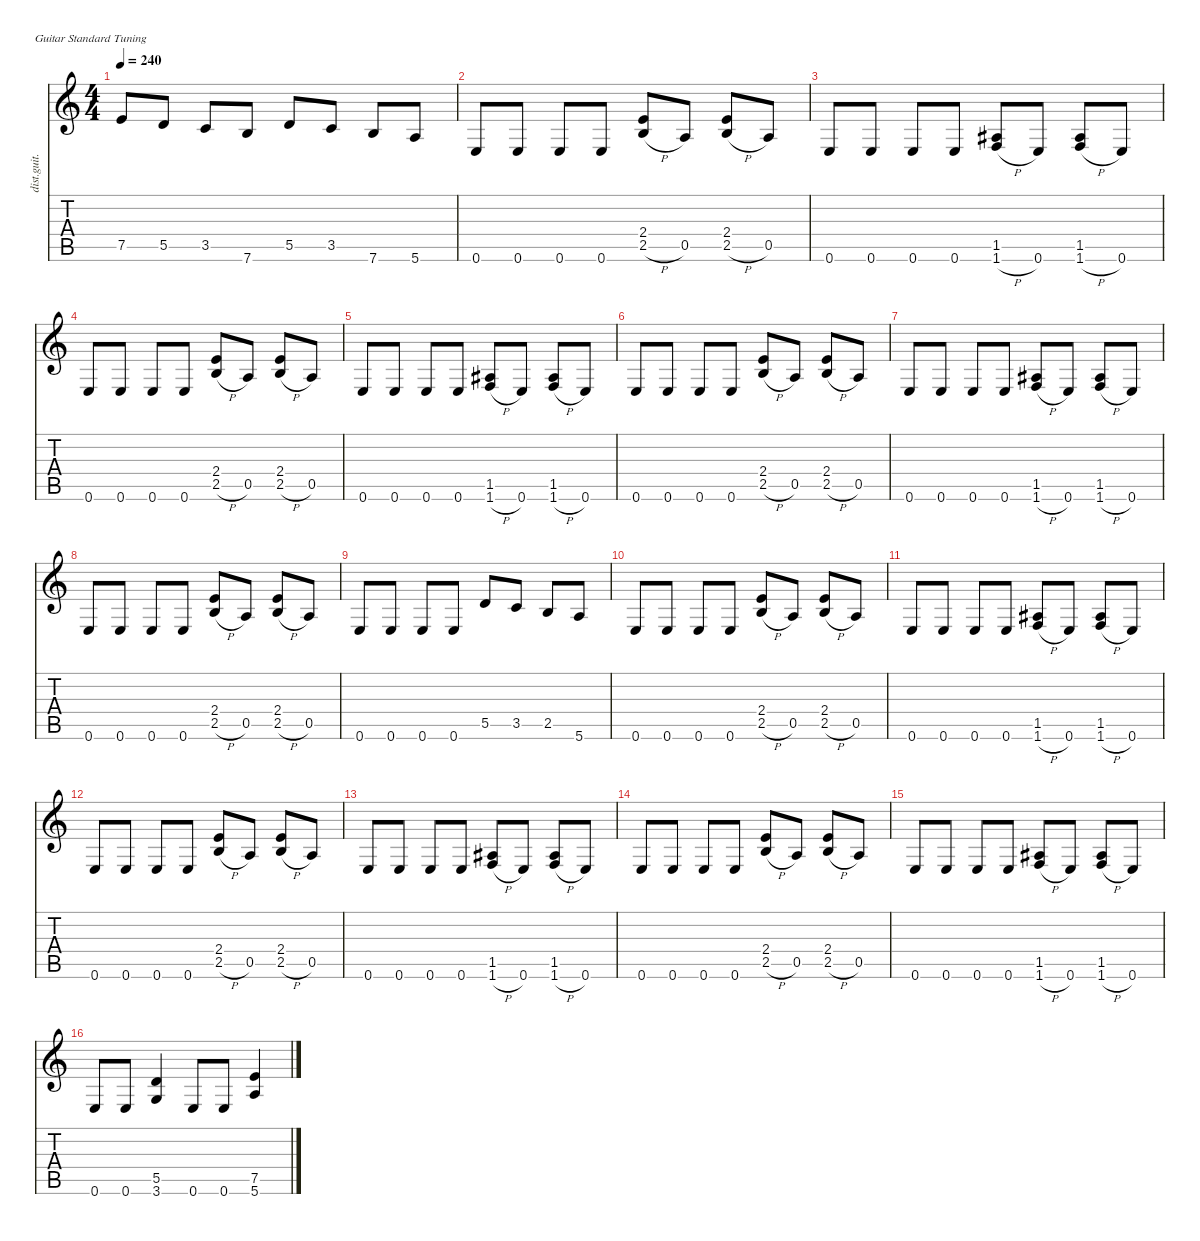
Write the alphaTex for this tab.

\defaultSystemsLayout 4
\hideDynamics
\bracketExtendMode nobrackets
\track ("juan" "dist.guit.") {instrument distortionguitar}
\staff {score tabs}
\tuning (E4 B3 G3 D3 A2 E2)
\ts (4 4)
\tempo 240
\clef g2
\ks c
7.5.8{dy f beam Up} 5.5.8{beam Up} 3.5.8{beam Up} 7.6.8{beam Up} 5.5.8{beam Up} 3.5.8{beam Up} 7.6.8{beam Up} 5.6.8{beam Up} |
0.6.8{beam Up} 0.6.8{beam Up} 0.6.8{beam Up} 0.6.8{beam Up} (2.4 2.5{h}).8{beam Up} 0.5.8{beam Up} (2.4 2.5{h}).8{beam Up} 0.5.8{beam Up} |
0.6.8{beam Up} 0.6.8{beam Up} 0.6.8{beam Up} 0.6.8{beam Up} (1.5{acc #} 1.6{h}).8{beam Up} 0.6.8{beam Up} (1.5{acc #} 1.6{h}).8{beam Up} 0.6.8{beam Up} |
0.6.8{beam Up} 0.6.8{beam Up} 0.6.8{beam Up} 0.6.8{beam Up} (2.4 2.5{h}).8{beam Up} 0.5.8{beam Up} (2.4 2.5{h}).8{beam Up} 0.5.8{beam Up} |
0.6.8{beam Up} 0.6.8{beam Up} 0.6.8{beam Up} 0.6.8{beam Up} (1.5{acc #} 1.6{h}).8{beam Up} 0.6.8{beam Up} (1.5{acc #} 1.6{h}).8{beam Up} 0.6.8{beam Up} |
0.6.8{beam Up} 0.6.8{beam Up} 0.6.8{beam Up} 0.6.8{beam Up} (2.4 2.5{h}).8{beam Up} 0.5.8{beam Up} (2.4 2.5{h}).8{beam Up} 0.5.8{beam Up} |
0.6.8{beam Up} 0.6.8{beam Up} 0.6.8{beam Up} 0.6.8{beam Up} (1.5{acc #} 1.6{h}).8{beam Up} 0.6.8{beam Up} (1.5{acc #} 1.6{h}).8{beam Up} 0.6.8{beam Up} |
0.6.8{beam Up} 0.6.8{beam Up} 0.6.8{beam Up} 0.6.8{beam Up} (2.4 2.5{h}).8{beam Up} 0.5.8{beam Up} (2.4 2.5{h}).8{beam Up} 0.5.8{beam Up} |
0.6.8{beam Up} 0.6.8{beam Up} 0.6.8{beam Up} 0.6.8{beam Up} 5.5.8{beam Up} 3.5.8{beam Up} 2.5.8{beam Up} 5.6.8{beam Up} |
0.6.8{beam Up} 0.6.8{beam Up} 0.6.8{beam Up} 0.6.8{beam Up} (2.4 2.5{h}).8{beam Up} 0.5.8{beam Up} (2.4 2.5{h}).8{beam Up} 0.5.8{beam Up} |
0.6.8{beam Up} 0.6.8{beam Up} 0.6.8{beam Up} 0.6.8{beam Up} (1.5{acc #} 1.6{h}).8{beam Up} 0.6.8{beam Up} (1.5{acc #} 1.6{h}).8{beam Up} 0.6.8{beam Up} |
0.6.8{beam Up} 0.6.8{beam Up} 0.6.8{beam Up} 0.6.8{beam Up} (2.4 2.5{h}).8{beam Up} 0.5.8{beam Up} (2.4 2.5{h}).8{beam Up} 0.5.8{beam Up} |
0.6.8{beam Up} 0.6.8{beam Up} 0.6.8{beam Up} 0.6.8{beam Up} (1.5{acc #} 1.6{h}).8{beam Up} 0.6.8{beam Up} (1.5{acc #} 1.6{h}).8{beam Up} 0.6.8{beam Up} |
0.6.8{beam Up} 0.6.8{beam Up} 0.6.8{beam Up} 0.6.8{beam Up} (2.4 2.5{h}).8{beam Up} 0.5.8{beam Up} (2.4 2.5{h}).8{beam Up} 0.5.8{beam Up} |
0.6.8{beam Up} 0.6.8{beam Up} 0.6.8{beam Up} 0.6.8{beam Up} (1.5{acc #} 1.6{h}).8{beam Up} 0.6.8{beam Up} (1.5{acc #} 1.6{h}).8{beam Up} 0.6.8{beam Up} |
0.6.8{beam Up} 0.6.8{beam Up} (5.5 3.6).4{beam Up} 0.6.8{beam Up} 0.6.8{beam Up} (7.5 5.6).4{beam Up}
